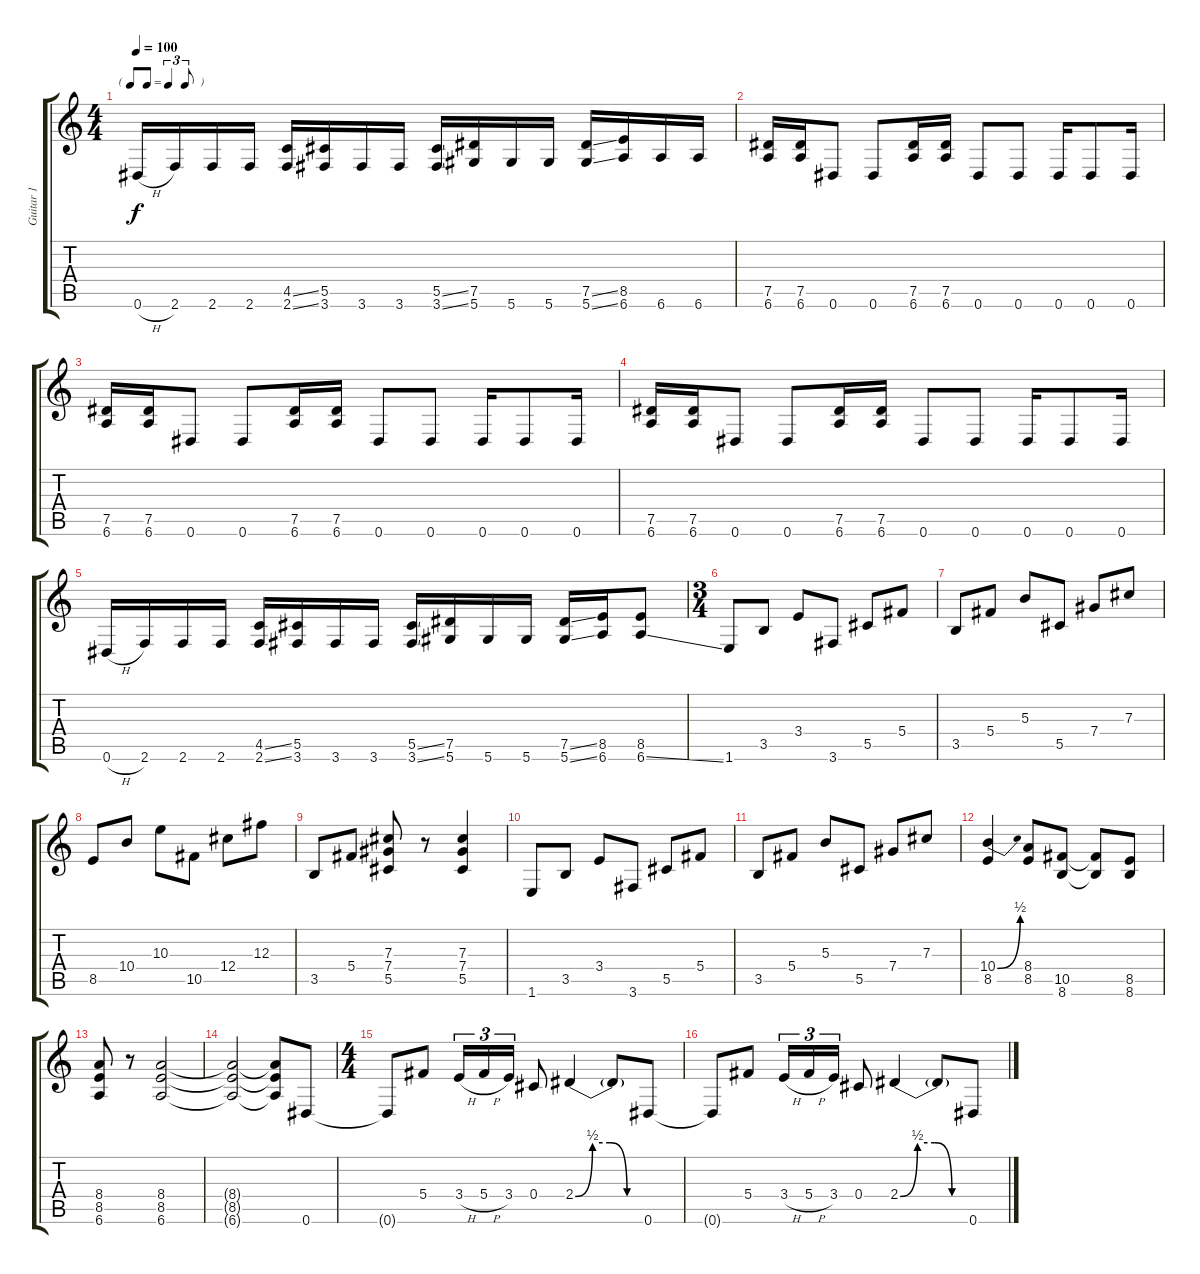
\track ("Guitar 1" "Guitar 1") {instrument distortionguitar}
\staff {score tabs}
\tuning (Eb4 Bb3 Gb3 Db3 Ab2 Eb2) {hide}
\ts (4 4)
\tf triplet8th
\tempo 100
\clef g2
\ks c
0.6{h}.16{dy f} 2.6.16 2.6.16 2.6.16 (4.5{ss} 2.6{ss}).16 (5.5 3.6).16 3.6.16 3.6.16 (5.5{ss} 3.6{ss}).16 (7.5 5.6).16 5.6.16 5.6.16 (7.5{ss} 5.6{ss}).16 (8.5 6.6).16 6.6.16 6.6.16 |
(7.5 6.6).16 (7.5 6.6).16 0.6.8 0.6.8 (7.5 6.6).16 (7.5 6.6).16 0.6.8 0.6.8 0.6.16 0.6.8 0.6.16 |
(7.5 6.6).16 (7.5 6.6).16 0.6.8 0.6.8 (7.5 6.6).16 (7.5 6.6).16 0.6.8 0.6.8 0.6.16 0.6.8 0.6.16 |
(7.5 6.6).16 (7.5 6.6).16 0.6.8 0.6.8 (7.5 6.6).16 (7.5 6.6).16 0.6.8 0.6.8 0.6.16 0.6.8 0.6.16 |
0.6{h}.16 2.6.16 2.6.16 2.6.16 (4.5{ss} 2.6{ss}).16 (5.5 3.6).16 3.6.16 3.6.16 (5.5{ss} 3.6{ss}).16 (7.5 5.6).16 5.6.16 5.6.16 (7.5{ss} 5.6{ss}).16 (8.5 6.6).16 (8.5 6.6{ss}).8 |
\ts (3 4)
1.6.8 3.5.8 3.4.8 3.6.8 5.5.8 5.4.8 |
3.5.8 5.4.8 5.3.8 5.5.8 7.4.8 7.3.8 |
8.5.8 10.4.8 10.3.8 10.5.8 12.4.8 12.3.8 |
3.5.8 5.4.8 (7.3 7.4 5.5).8 r.8 (7.3 7.4 5.5).4 |
1.6.8 3.5.8 3.4.8 3.6.8 5.5.8 5.4.8 |
3.5.8 5.4.8 5.3.8 5.5.8 7.4.8 7.3.8 |
(10.4{be (bend 0 0 60 2)} 8.5).4 (8.4 8.5).8 (10.5 8.6).8 (10.5{t} 8.6{t}).8 (8.5 8.6).8 |
(8.4 8.5 6.6).8 r.8 (8.4 8.5 6.6).2 |
(8.4{t} 8.5{t} 6.6{t}).2 (8.4{t} 8.5{t} 6.6{t}).8 0.6.8 |
\ts (4 4)
0.6{t}.8 5.4.8 3.4{h}.16{tu (3 2)} 5.4{h}.16{tu (3 2)} 3.4.16{tu (3 2)} 0.4.8 2.4{be (custom 0 0 15 2 30 2 45 0 60 0)}.4 2.4{t}.8 0.6.8 |
0.6{t}.8 5.4.8 3.4{h}.16{tu (3 2)} 5.4{h}.16{tu (3 2)} 3.4.16{tu (3 2)} 0.4.8 2.4{be (custom 0 0 15 2 30 2 45 0 60 0)}.4 2.4{t}.8 0.6.8
